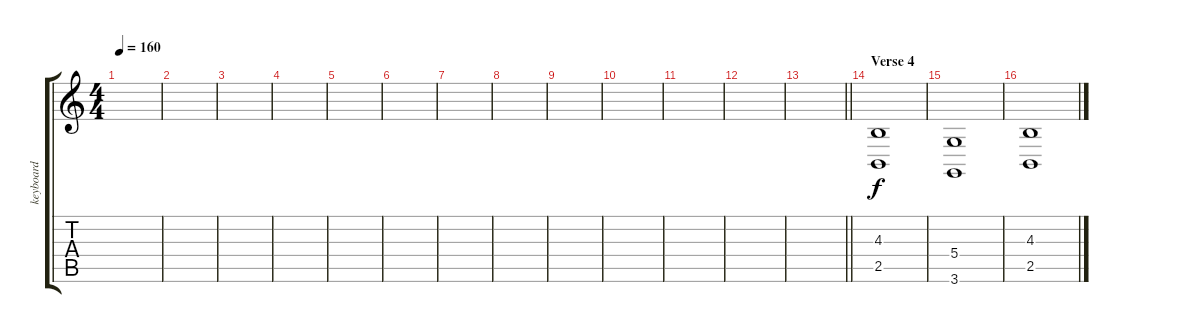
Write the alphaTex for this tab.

\track ("keyboard" "keyboard") {instrument stringensemble1}
\staff {score tabs}
\tuning (E4 B3 G3 D3 A2 E2) {hide}
\ts (4 4)
\tempo 160
\clef g2
\ks c
|
|
|
|
|
|
|
|
|
|
|
|
\barLineRight lightlight
|
\section ("" "Verse 4")
(4.3 2.5).1{volume 10 instrument stringensemble1} |
(5.4 3.6).1 |
(4.3 2.5).1
